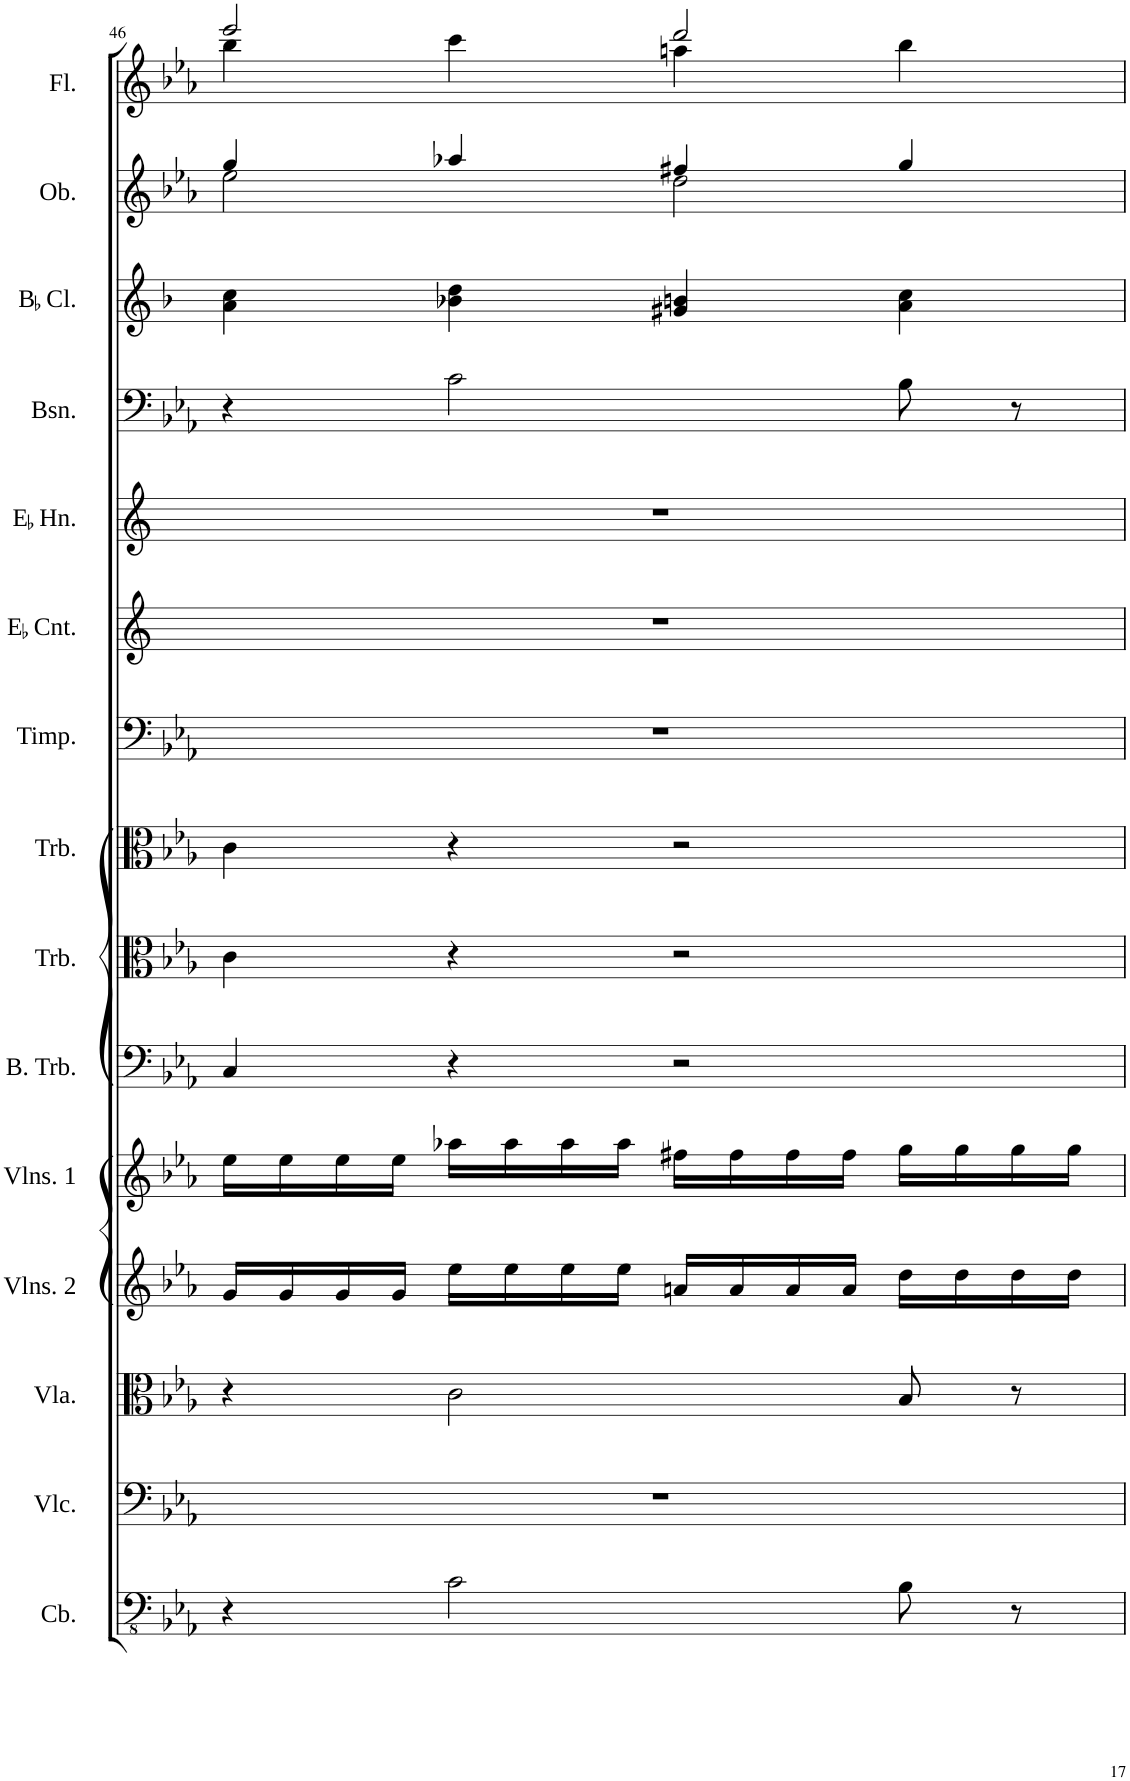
**kern	**kern	**kern	**kern	**kern	**kern	**kern	**kern	**kern	**kern	**kern	**kern	**kern	**kern	**kern
*part15	*part14	*part13	*part12	*part11	*part10	*part9	*part8	*part7	*part6	*part5	*part4	*part3	*part2	*part1
*staff15	*staff14	*staff13	*staff12	*staff11	*staff10	*staff9	*staff8	*staff7	*staff6	*staff5	*staff4	*staff3	*staff2	*staff1
*I"Double Bass	*I"Violoncello	*I"Viola	*I"Violins 2	*I"Violins 1	*I"Bass Trombone	*I"Trombone	*I"Trombone	*I"Timpani	*I"EaccidentalFlat Cornet	*I"EaccidentalFlat Horn	*I"Bassoon	*I"BaccidentalFlat Clarinet	*I"Oboe	*I"Flute
*	*I'Vlc.	*I'Vla.	*I'Vlns. 2	*I'Vlns. 1	*I'B. Trb.	*I'Trb.	*I'Trb.	*I'Timp.	*I'EaccidentalFlat Cnt.	*I'EaccidentalFlat Hn.	*I'Bsn.	*I'BaccidentalFlat Cl.	*I'Ob.	*I'Fl.
!!LO:PB:g=z
*clefFv4	*clefF4	*clefC3	*clefG2	*clefG2	*clefF4	*clefC3	*clefC3	*clefF4	*clefG2	*clefG2	*clefF4	*clefG2	*clefG2	*clefG2
*Trd7c12	*	*	*	*	*	*	*	*	*Trd-2c-3	*Trd5c9	*	*Trd1c2	*	*
*k[b-e-a-]	*k[b-e-a-]	*k[b-e-a-]	*k[b-e-a-]	*k[b-e-a-]	*k[b-e-a-]	*k[b-e-a-]	*k[b-e-a-]	*k[b-e-a-]	*k[]	*k[]	*k[b-e-a-]	*k[b-]	*k[b-e-a-]	*k[b-e-a-]
*M4/4	*M4/4	*M4/4	*M4/4	*M4/4	*M4/4	*M4/4	*M4/4	*M4/4	*M4/4	*M4/4	*M4/4	*M4/4	*M4/4	*M4/4
*met(c|)	*met(c|)	*met(c|)	*met(c|)	*met(c|)	*met(c|)	*met(c|)	*met(c|)	*met(c|)	*met(c|)	*met(c|)	*met(c|)	*met(c|)	*met(c|)	*met(c|)
=46	=46	=46	=46	=46	=46	=46	=46	=46	=46	=46	=46	=46	=46	=46
*	*	*	*	*	*	*	*	*	*	*	*	*	*^	*^
4r	1r	4r	16g/LL	16ee-\LL	4C/	4c\	4c\	1r	1r	1r	4r	4a\ 4cc\	4gg/	2ee-\	2eee-/	4bb-\
.	.	.	16g/	16ee-\	.	.	.	.	.	.	.	.	.	.	.	.
.	.	.	16g/	16ee-\	.	.	.	.	.	.	.	.	.	.	.	.
.	.	.	16g/JJ	16ee-\JJ	.	.	.	.	.	.	.	.	.	.	.	.
2C\	.	2c\	16ee-\LL	16aa-X\LL	4r	4r	4r	.	.	.	2c\	4b-X\ 4dd\	4aa-X/	.	.	4ccc\
.	.	.	16ee-\	16aa-\	.	.	.	.	.	.	.	.	.	.	.	.
.	.	.	16ee-\	16aa-\	.	.	.	.	.	.	.	.	.	.	.	.
.	.	.	16ee-\JJ	16aa-\JJ	.	.	.	.	.	.	.	.	.	.	.	.
.	.	.	16an/LL	16ff#X\LL	2r	2r	2r	.	.	.	.	4g#X/ 4bn/	4ff#X/	2dd\	2ddd/	4aan\
.	.	.	16a/	16ff#\	.	.	.	.	.	.	.	.	.	.	.	.
.	.	.	16a/	16ff#\	.	.	.	.	.	.	.	.	.	.	.	.
.	.	.	16a/JJ	16ff#\JJ	.	.	.	.	.	.	.	.	.	.	.	.
8BB-\	.	8B-/	16dd\LL	16gg\LL	.	.	.	.	.	.	8B-\	4a\ 4cc\	4gg/	.	.	4bb-\
.	.	.	16dd\	16gg\	.	.	.	.	.	.	.	.	.	.	.	.
8r	.	8r	16dd\	16gg\	.	.	.	.	.	.	8r	.	.	.	.	.
.	.	.	16dd\JJ	16gg\JJ	.	.	.	.	.	.	.	.	.	.	.	.
*	*	*	*	*	*	*	*	*	*	*	*	*	*v	*v	*	*
*	*	*	*	*	*	*	*	*	*	*	*	*	*	*v	*v
=	=	=	=	=	=	=	=	=	=	=	=	=	=	=
*-	*-	*-	*-	*-	*-	*-	*-	*-	*-	*-	*-	*-	*-	*-
